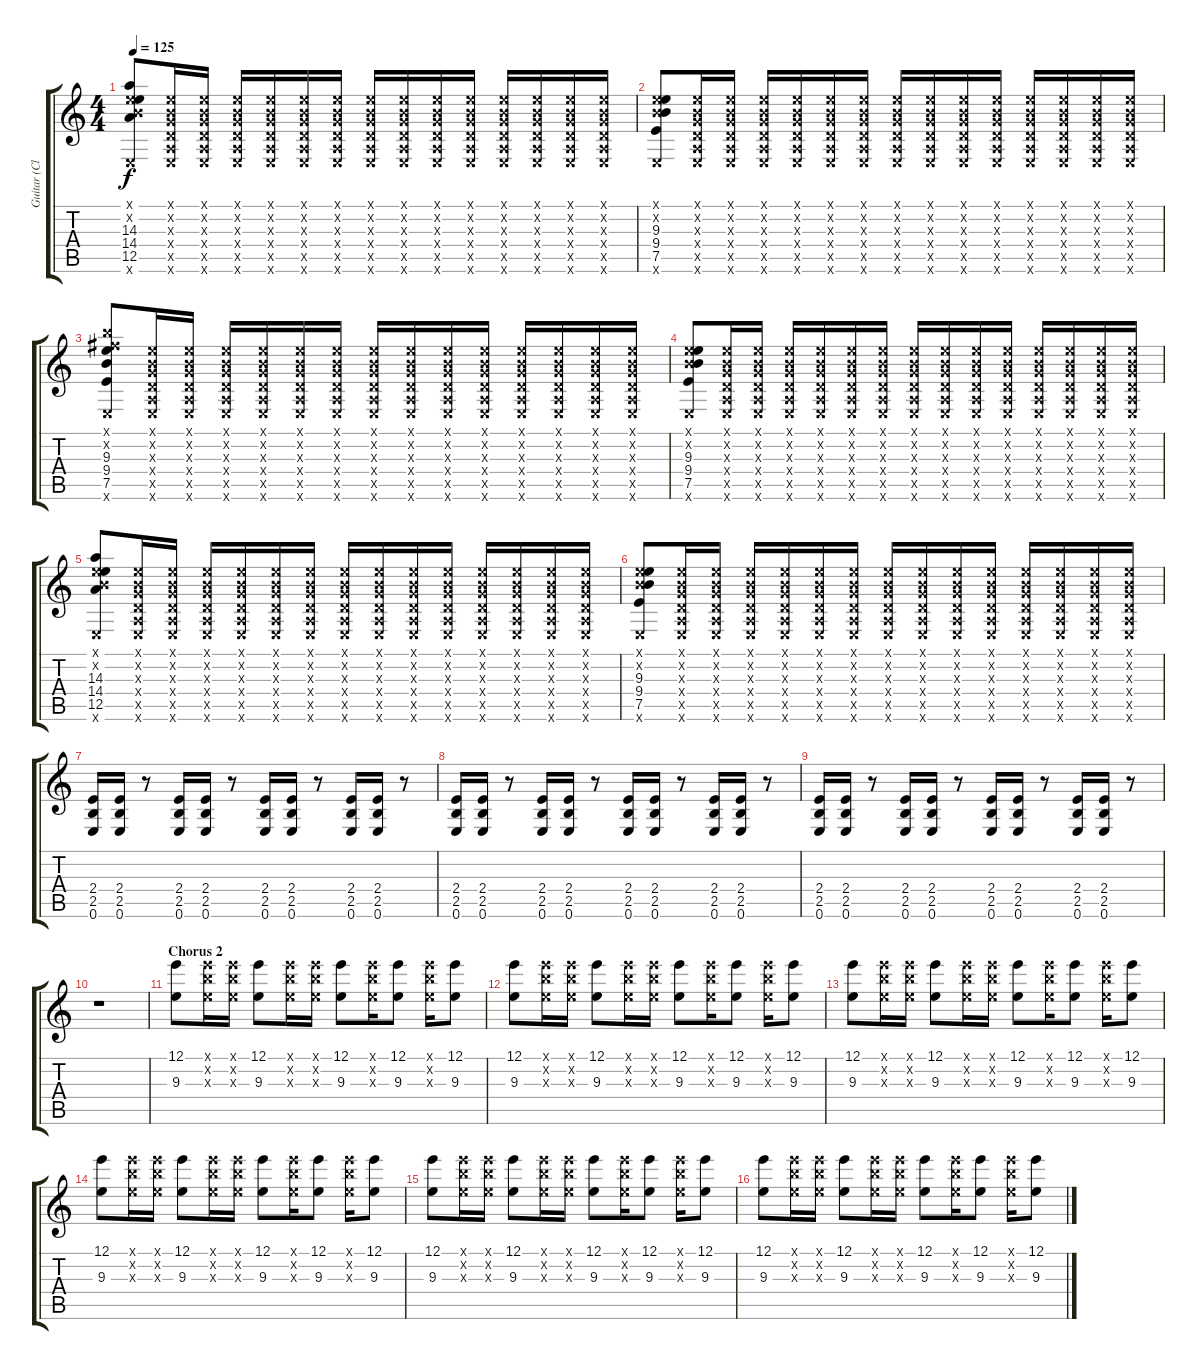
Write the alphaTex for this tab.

\track ("Guitar (Clean + Distortion)" "Guitar (Cl") {instrument distortionguitar}
\staff {score tabs}
\tuning (E4 B3 G3 D3 A2 E2) {hide}
\ts (4 4)
\tempo 125
\clef g2
\ks c
(0.1{x} 0.2{x} 14.3 14.4 12.5 0.6{x}).8{dy f} (0.1{x} 0.2{x} 0.3{x} 0.4{x} 0.5{x} 0.6{x}).16 (0.1{x} 0.2{x} 0.3{x} 0.4{x} 0.5{x} 0.6{x}).16 (0.1{x} 0.2{x} 0.3{x} 0.4{x} 0.5{x} 0.6{x}).16 (0.1{x} 0.2{x} 0.3{x} 0.4{x} 0.5{x} 0.6{x}).16 (0.1{x} 0.2{x} 0.3{x} 0.4{x} 0.5{x} 0.6{x}).16 (0.1{x} 0.2{x} 0.3{x} 0.4{x} 0.5{x} 0.6{x}).16 (0.1{x} 0.2{x} 0.3{x} 0.4{x} 0.5{x} 0.6{x}).16 (0.1{x} 0.2{x} 0.3{x} 0.4{x} 0.5{x} 0.6{x}).16 (0.1{x} 0.2{x} 0.3{x} 0.4{x} 0.5{x} 0.6{x}).16 (0.1{x} 0.2{x} 0.3{x} 0.4{x} 0.5{x} 0.6{x}).16 (0.1{x} 0.2{x} 0.3{x} 0.4{x} 0.5{x} 0.6{x}).16 (0.1{x} 0.2{x} 0.3{x} 0.4{x} 0.5{x} 0.6{x}).16 (0.1{x} 0.2{x} 0.3{x} 0.4{x} 0.5{x} 0.6{x}).16 (0.1{x} 0.2{x} 0.3{x} 0.4{x} 0.5{x} 0.6{x}).16 |
(0.1{x} 0.2{x} 9.3 9.4 7.5 0.6{x}).8 (0.1{x} 0.2{x} 0.3{x} 0.4{x} 0.5{x} 0.6{x}).16 (0.1{x} 0.2{x} 0.3{x} 0.4{x} 0.5{x} 0.6{x}).16 (0.1{x} 0.2{x} 0.3{x} 0.4{x} 0.5{x} 0.6{x}).16 (0.1{x} 0.2{x} 0.3{x} 0.4{x} 0.5{x} 0.6{x}).16 (0.1{x} 0.2{x} 0.3{x} 0.4{x} 0.5{x} 0.6{x}).16 (0.1{x} 0.2{x} 0.3{x} 0.4{x} 0.5{x} 0.6{x}).16 (0.1{x} 0.2{x} 0.3{x} 0.4{x} 0.5{x} 0.6{x}).16 (0.1{x} 0.2{x} 0.3{x} 0.4{x} 0.5{x} 0.6{x}).16 (0.1{x} 0.2{x} 0.3{x} 0.4{x} 0.5{x} 0.6{x}).16 (0.1{x} 0.2{x} 0.3{x} 0.4{x} 0.5{x} 0.6{x}).16 (0.1{x} 0.2{x} 0.3{x} 0.4{x} 0.5{x} 0.6{x}).16 (0.1{x} 0.2{x} 0.3{x} 0.4{x} 0.5{x} 0.6{x}).16 (0.1{x} 0.2{x} 0.3{x} 0.4{x} 0.5{x} 0.6{x}).16 (0.1{x} 0.2{x} 0.3{x} 0.4{x} 0.5{x} 0.6{x}).16 |
(7.1{x} 7.2{x} 9.3 9.4 7.5 0.6{x}).8 (0.1{x} 0.2{x} 0.3{x} 0.4{x} 0.5{x} 0.6{x}).16 (0.1{x} 0.2{x} 0.3{x} 0.4{x} 0.5{x} 0.6{x}).16 (0.1{x} 0.2{x} 0.3{x} 0.4{x} 0.5{x} 0.6{x}).16 (0.1{x} 0.2{x} 0.3{x} 0.4{x} 0.5{x} 0.6{x}).16 (0.1{x} 0.2{x} 0.3{x} 0.4{x} 0.5{x} 0.6{x}).16 (0.1{x} 0.2{x} 0.3{x} 0.4{x} 0.5{x} 0.6{x}).16 (0.1{x} 0.2{x} 0.3{x} 0.4{x} 0.5{x} 0.6{x}).16 (0.1{x} 0.2{x} 0.3{x} 0.4{x} 0.5{x} 0.6{x}).16 (0.1{x} 0.2{x} 0.3{x} 0.4{x} 0.5{x} 0.6{x}).16 (0.1{x} 0.2{x} 0.3{x} 0.4{x} 0.5{x} 0.6{x}).16 (0.1{x} 0.2{x} 0.3{x} 0.4{x} 0.5{x} 0.6{x}).16 (0.1{x} 0.2{x} 0.3{x} 0.4{x} 0.5{x} 0.6{x}).16 (0.1{x} 0.2{x} 0.3{x} 0.4{x} 0.5{x} 0.6{x}).16 (0.1{x} 0.2{x} 0.3{x} 0.4{x} 0.5{x} 0.6{x}).16 |
(0.1{x} 0.2{x} 9.3 9.4 7.5 0.6{x}).8 (0.1{x} 0.2{x} 0.3{x} 0.4{x} 0.5{x} 0.6{x}).16 (0.1{x} 0.2{x} 0.3{x} 0.4{x} 0.5{x} 0.6{x}).16 (0.1{x} 0.2{x} 0.3{x} 0.4{x} 0.5{x} 0.6{x}).16 (0.1{x} 0.2{x} 0.3{x} 0.4{x} 0.5{x} 0.6{x}).16 (0.1{x} 0.2{x} 0.3{x} 0.4{x} 0.5{x} 0.6{x}).16 (0.1{x} 0.2{x} 0.3{x} 0.4{x} 0.5{x} 0.6{x}).16 (0.1{x} 0.2{x} 0.3{x} 0.4{x} 0.5{x} 0.6{x}).16 (0.1{x} 0.2{x} 0.3{x} 0.4{x} 0.5{x} 0.6{x}).16 (0.1{x} 0.2{x} 0.3{x} 0.4{x} 0.5{x} 0.6{x}).16 (0.1{x} 0.2{x} 0.3{x} 0.4{x} 0.5{x} 0.6{x}).16 (0.1{x} 0.2{x} 0.3{x} 0.4{x} 0.5{x} 0.6{x}).16 (0.1{x} 0.2{x} 0.3{x} 0.4{x} 0.5{x} 0.6{x}).16 (0.1{x} 0.2{x} 0.3{x} 0.4{x} 0.5{x} 0.6{x}).16 (0.1{x} 0.2{x} 0.3{x} 0.4{x} 0.5{x} 0.6{x}).16 |
(0.1{x} 0.2{x} 14.3 14.4 12.5 0.6{x}).8 (0.1{x} 0.2{x} 0.3{x} 0.4{x} 0.5{x} 0.6{x}).16 (0.1{x} 0.2{x} 0.3{x} 0.4{x} 0.5{x} 0.6{x}).16 (0.1{x} 0.2{x} 0.3{x} 0.4{x} 0.5{x} 0.6{x}).16 (0.1{x} 0.2{x} 0.3{x} 0.4{x} 0.5{x} 0.6{x}).16 (0.1{x} 0.2{x} 0.3{x} 0.4{x} 0.5{x} 0.6{x}).16 (0.1{x} 0.2{x} 0.3{x} 0.4{x} 0.5{x} 0.6{x}).16 (0.1{x} 0.2{x} 0.3{x} 0.4{x} 0.5{x} 0.6{x}).16 (0.1{x} 0.2{x} 0.3{x} 0.4{x} 0.5{x} 0.6{x}).16 (0.1{x} 0.2{x} 0.3{x} 0.4{x} 0.5{x} 0.6{x}).16 (0.1{x} 0.2{x} 0.3{x} 0.4{x} 0.5{x} 0.6{x}).16 (0.1{x} 0.2{x} 0.3{x} 0.4{x} 0.5{x} 0.6{x}).16 (0.1{x} 0.2{x} 0.3{x} 0.4{x} 0.5{x} 0.6{x}).16 (0.1{x} 0.2{x} 0.3{x} 0.4{x} 0.5{x} 0.6{x}).16 (0.1{x} 0.2{x} 0.3{x} 0.4{x} 0.5{x} 0.6{x}).16 |
(0.1{x} 0.2{x} 9.3 9.4 7.5 0.6{x}).8 (0.1{x} 0.2{x} 0.3{x} 0.4{x} 0.5{x} 0.6{x}).16 (0.1{x} 0.2{x} 0.3{x} 0.4{x} 0.5{x} 0.6{x}).16 (0.1{x} 0.2{x} 0.3{x} 0.4{x} 0.5{x} 0.6{x}).16 (0.1{x} 0.2{x} 0.3{x} 0.4{x} 0.5{x} 0.6{x}).16 (0.1{x} 0.2{x} 0.3{x} 0.4{x} 0.5{x} 0.6{x}).16 (0.1{x} 0.2{x} 0.3{x} 0.4{x} 0.5{x} 0.6{x}).16 (0.1{x} 0.2{x} 0.3{x} 0.4{x} 0.5{x} 0.6{x}).16 (0.1{x} 0.2{x} 0.3{x} 0.4{x} 0.5{x} 0.6{x}).16 (0.1{x} 0.2{x} 0.3{x} 0.4{x} 0.5{x} 0.6{x}).16 (0.1{x} 0.2{x} 0.3{x} 0.4{x} 0.5{x} 0.6{x}).16 (0.1{x} 0.2{x} 0.3{x} 0.4{x} 0.5{x} 0.6{x}).16 (0.1{x} 0.2{x} 0.3{x} 0.4{x} 0.5{x} 0.6{x}).16 (0.1{x} 0.2{x} 0.3{x} 0.4{x} 0.5{x} 0.6{x}).16 (0.1{x} 0.2{x} 0.3{x} 0.4{x} 0.5{x} 0.6{x}).16 |
(2.4 2.5 0.6).16 (2.4 2.5 0.6).16 r.8 (2.4 2.5 0.6).16 (2.4 2.5 0.6).16 r.8 (2.4 2.5 0.6).16 (2.4 2.5 0.6).16 r.8 (2.4 2.5 0.6).16 (2.4 2.5 0.6).16 r.8 |
(2.4 2.5 0.6).16 (2.4 2.5 0.6).16 r.8 (2.4 2.5 0.6).16 (2.4 2.5 0.6).16 r.8 (2.4 2.5 0.6).16 (2.4 2.5 0.6).16 r.8 (2.4 2.5 0.6).16 (2.4 2.5 0.6).16 r.8 |
(2.4 2.5 0.6).16 (2.4 2.5 0.6).16 r.8 (2.4 2.5 0.6).16 (2.4 2.5 0.6).16 r.8 (2.4 2.5 0.6).16 (2.4 2.5 0.6).16 r.8 (2.4 2.5 0.6).16 (2.4 2.5 0.6).16 r.8 |
r.1 |
\section ("" "Chorus 2")
(12.1 9.3).8 (12.1{x} 12.2{x} 9.3{x}).16 (12.1{x} 12.2{x} 9.3{x}).16 (12.1 9.3).8 (12.1{x} 12.2{x} 9.3{x}).16 (12.1{x} 12.2{x} 9.3{x}).16 (12.1 9.3).8 (12.1{x} 12.2{x} 9.3{x}).16 (12.1 9.3).8 (12.1{x} 12.2{x} 9.3{x}).16 (12.1 9.3).8 |
(12.1 9.3).8 (12.1{x} 12.2{x} 9.3{x}).16 (12.1{x} 12.2{x} 9.3{x}).16 (12.1 9.3).8 (12.1{x} 12.2{x} 9.3{x}).16 (12.1{x} 12.2{x} 9.3{x}).16 (12.1 9.3).8 (12.1{x} 12.2{x} 9.3{x}).16 (12.1 9.3).8 (12.1{x} 12.2{x} 9.3{x}).16 (12.1 9.3).8 |
(12.1 9.3).8 (12.1{x} 12.2{x} 9.3{x}).16 (12.1{x} 12.2{x} 9.3{x}).16 (12.1 9.3).8 (12.1{x} 12.2{x} 9.3{x}).16 (12.1{x} 12.2{x} 9.3{x}).16 (12.1 9.3).8 (12.1{x} 12.2{x} 9.3{x}).16 (12.1 9.3).8 (12.1{x} 12.2{x} 9.3{x}).16 (12.1 9.3).8 |
(12.1 9.3).8 (12.1{x} 12.2{x} 9.3{x}).16 (12.1{x} 12.2{x} 9.3{x}).16 (12.1 9.3).8 (12.1{x} 12.2{x} 9.3{x}).16 (12.1{x} 12.2{x} 9.3{x}).16 (12.1 9.3).8 (12.1{x} 12.2{x} 9.3{x}).16 (12.1 9.3).8 (12.1{x} 12.2{x} 9.3{x}).16 (12.1 9.3).8 |
(12.1 9.3).8 (12.1{x} 12.2{x} 9.3{x}).16 (12.1{x} 12.2{x} 9.3{x}).16 (12.1 9.3).8 (12.1{x} 12.2{x} 9.3{x}).16 (12.1{x} 12.2{x} 9.3{x}).16 (12.1 9.3).8 (12.1{x} 12.2{x} 9.3{x}).16 (12.1 9.3).8 (12.1{x} 12.2{x} 9.3{x}).16 (12.1 9.3).8 |
(12.1 9.3).8 (12.1{x} 12.2{x} 9.3{x}).16 (12.1{x} 12.2{x} 9.3{x}).16 (12.1 9.3).8 (12.1{x} 12.2{x} 9.3{x}).16 (12.1{x} 12.2{x} 9.3{x}).16 (12.1 9.3).8 (12.1{x} 12.2{x} 9.3{x}).16 (12.1 9.3).8 (12.1{x} 12.2{x} 9.3{x}).16 (12.1 9.3).8
